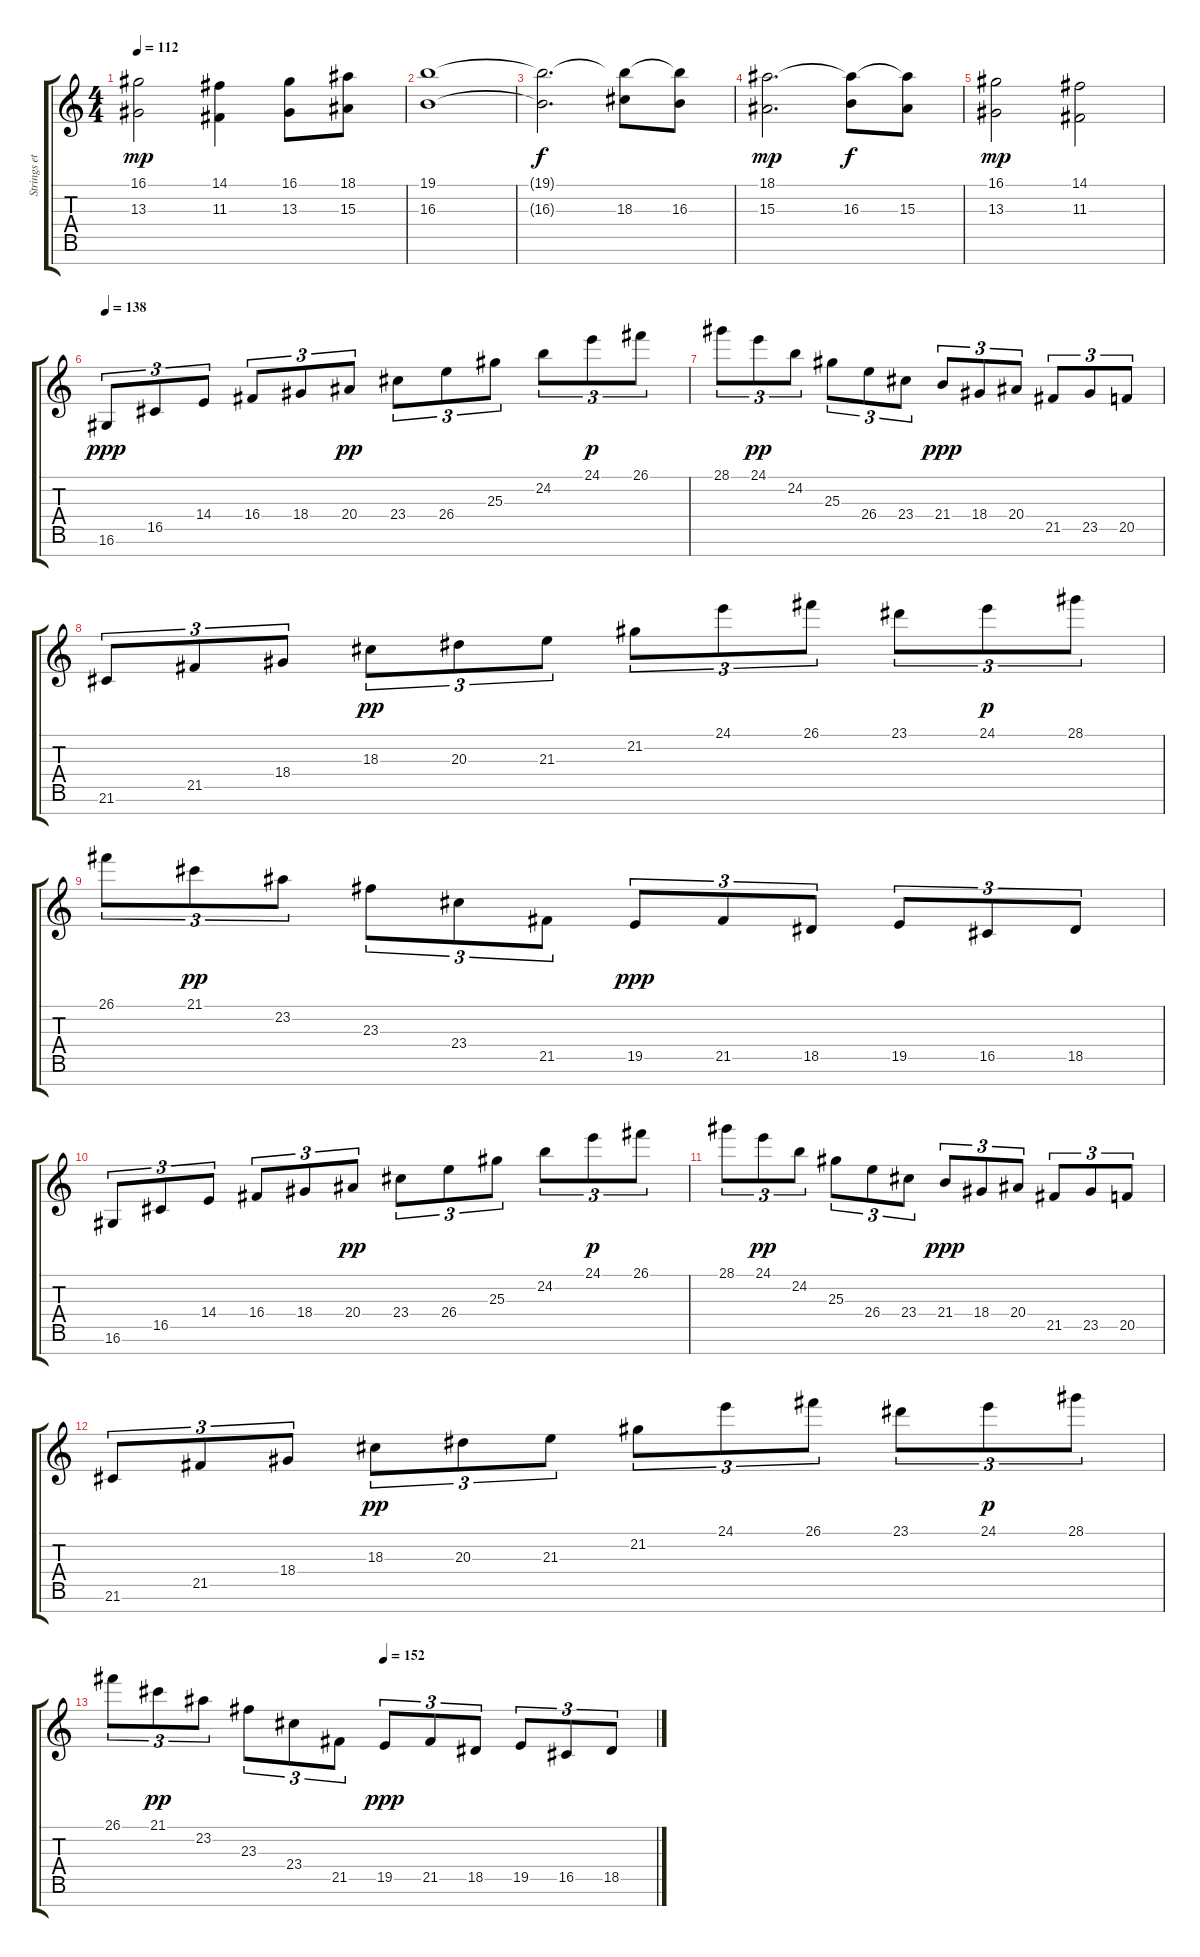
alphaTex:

\track ("Strings etc." "Strings et") {instrument stringensemble1}
\staff {score tabs}
\tuning (E4 B3 G3 D3 A2 E2 B1) {hide}
\ts (4 4)
\tempo 112
\clef g2
\ks c
(16.1 13.3).2{dy mp} (14.1 11.3).4 (16.1 13.3).8 (18.1 15.3).8 |
(19.1 16.3).1 |
(19.1{t} 16.3{t}).2{d dy f} (19.1{t} 18.3).8 (19.1{t} 16.3).8 |
(18.1 15.3).2{d dy mp} (18.1{t} 16.3).8{dy f} (18.1{t} 15.3).8 |
(16.1 13.3).2{dy mp} (14.1 11.3).2 |
\tempo 138
16.6.8{tu (3 2) dy ppp balance 0 instrument fx3crystal} 16.5.8{tu (3 2)} 14.4.8{tu (3 2)} 16.4.8{tu (3 2)} 18.4.8{tu (3 2)} 20.4.8{tu (3 2) dy pp} 23.4.8{tu (3 2)} 26.4.8{tu (3 2)} 25.3.8{tu (3 2)} 24.2.8{tu (3 2)} 24.1.8{tu (3 2) dy p} 26.1.8{tu (3 2)} |
28.1.8{tu (3 2)} 24.1.8{tu (3 2) dy pp} 24.2.8{tu (3 2)} 25.3.8{tu (3 2)} 26.4.8{tu (3 2)} 23.4.8{tu (3 2)} 21.4.8{tu (3 2) dy ppp} 18.4.8{tu (3 2)} 20.4.8{tu (3 2)} 21.5.8{tu (3 2)} 23.5.8{tu (3 2)} 20.5.8{tu (3 2)} |
21.6.8{tu (3 2) balance 16} 21.5.8{tu (3 2)} 18.4.8{tu (3 2)} 18.3.8{tu (3 2) dy pp} 20.3.8{tu (3 2)} 21.3.8{tu (3 2)} 21.2.8{tu (3 2)} 24.1.8{tu (3 2)} 26.1.8{tu (3 2)} 23.1.8{tu (3 2)} 24.1.8{tu (3 2) dy p} 28.1.8{tu (3 2)} |
26.1.8{tu (3 2)} 21.1.8{tu (3 2) dy pp} 23.2.8{tu (3 2)} 23.3.8{tu (3 2)} 23.4.8{tu (3 2)} 21.5.8{tu (3 2)} 19.5.8{tu (3 2) dy ppp} 21.5.8{tu (3 2)} 18.5.8{tu (3 2)} 19.5.8{tu (3 2)} 16.5.8{tu (3 2)} 18.5.8{tu (3 2)} |
16.6.8{tu (3 2) balance 0 instrument fx3crystal} 16.5.8{tu (3 2)} 14.4.8{tu (3 2)} 16.4.8{tu (3 2)} 18.4.8{tu (3 2)} 20.4.8{tu (3 2) dy pp} 23.4.8{tu (3 2)} 26.4.8{tu (3 2)} 25.3.8{tu (3 2)} 24.2.8{tu (3 2)} 24.1.8{tu (3 2) dy p} 26.1.8{tu (3 2)} |
28.1.8{tu (3 2)} 24.1.8{tu (3 2) dy pp} 24.2.8{tu (3 2)} 25.3.8{tu (3 2)} 26.4.8{tu (3 2)} 23.4.8{tu (3 2)} 21.4.8{tu (3 2) dy ppp} 18.4.8{tu (3 2)} 20.4.8{tu (3 2)} 21.5.8{tu (3 2)} 23.5.8{tu (3 2)} 20.5.8{tu (3 2)} |
21.6.8{tu (3 2) balance 16} 21.5.8{tu (3 2)} 18.4.8{tu (3 2)} 18.3.8{tu (3 2) dy pp} 20.3.8{tu (3 2)} 21.3.8{tu (3 2)} 21.2.8{tu (3 2)} 24.1.8{tu (3 2)} 26.1.8{tu (3 2)} 23.1.8{tu (3 2)} 24.1.8{tu (3 2) dy p} 28.1.8{tu (3 2)} |
\tempo (152 0.5)
26.1.8{tu (3 2)} 21.1.8{tu (3 2) dy pp} 23.2.8{tu (3 2)} 23.3.8{tu (3 2)} 23.4.8{tu (3 2)} 21.5.8{tu (3 2)} 19.5.8{tu (3 2) dy ppp} 21.5.8{tu (3 2)} 18.5.8{tu (3 2)} 19.5.8{tu (3 2)} 16.5.8{tu (3 2)} 18.5.8{tu (3 2)}
